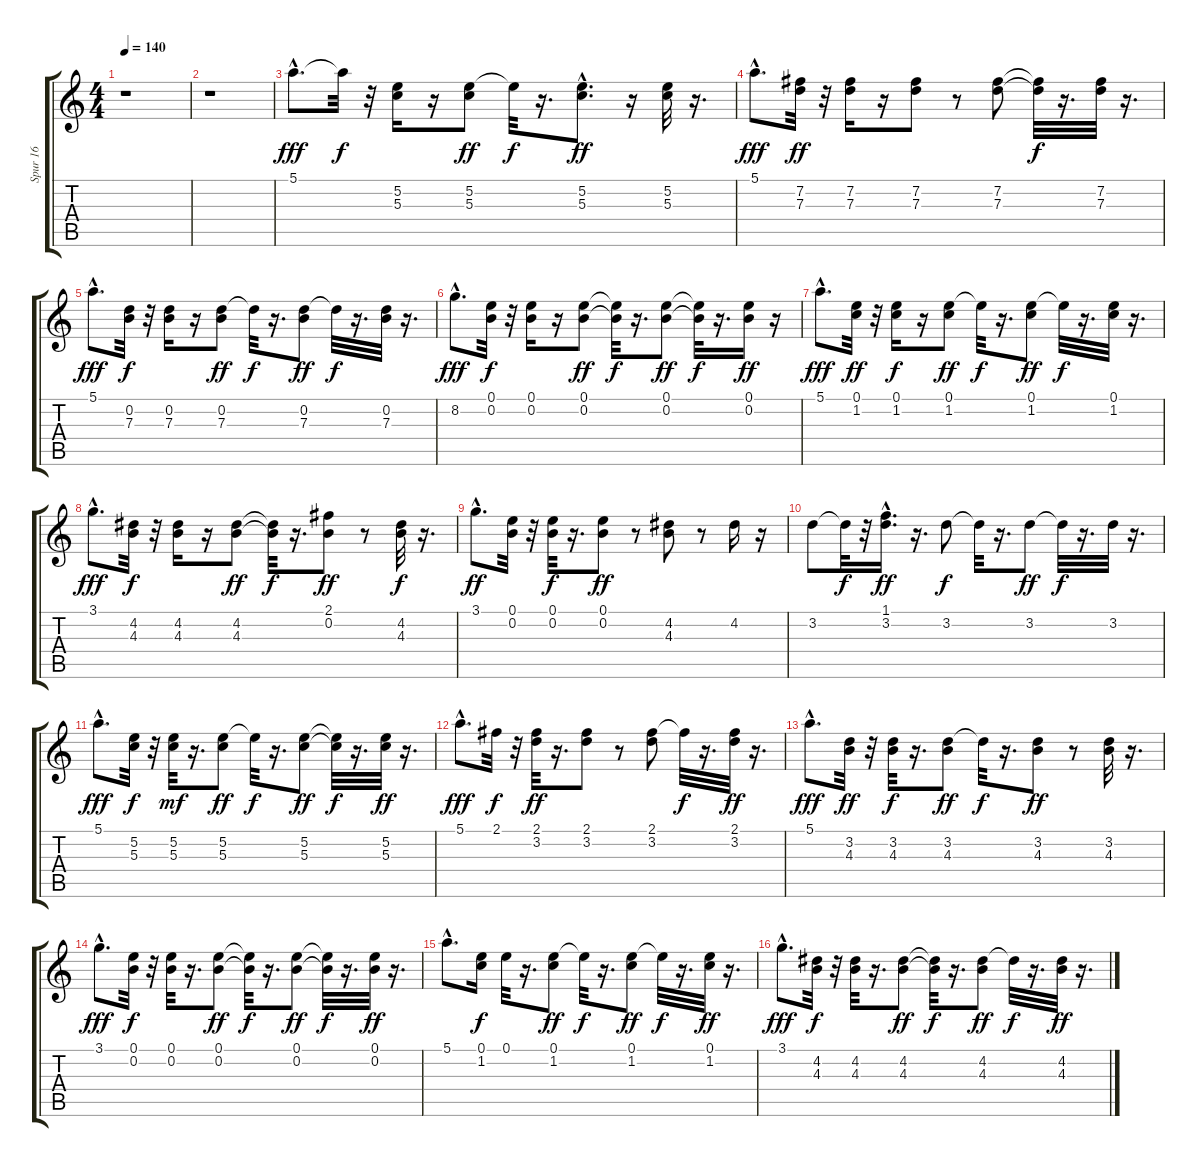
\track ("Spur 16" "Spur 16") {instrument acousticguitarsteel}
\staff {score tabs}
\tuning (E4 B3 G3 D3 A2 E2) {hide}
\ts (4 4)
\tempo 140
\clef g2
\ks c
r.1{dy ff} |
r.1 |
5.1{hac}.8{d dy fff} 5.1{t}.32{dy f} r.32 (5.2 5.3).16 r.16 (5.2 5.3).8{dy ff} 5.2{t}.32{dy f} r.16{d} (5.2{hac} 5.3).8{d dy ff} r.16 (5.2 5.3).32 r.16{d} |
5.1{hac}.8{d dy fff} (7.2 7.3).32{dy ff} r.32 (7.2 7.3).16 r.16 (7.2 7.3).8 r.8 (7.2 7.3).8 (7.2{t} 7.3{t}).32{dy f} r.16{d} (7.2 7.3).32 r.16{d} |
5.1{hac}.8{d dy fff} (0.2 7.3).32{dy f} r.32 (0.2 7.3).16 r.16 (0.2 7.3).8{dy ff} 7.3{t}.32{dy f} r.16{d} (0.2 7.3).8{dy ff} 7.3{t}.32{dy f} r.16{d} (0.2 7.3).32 r.16{d} |
8.2{hac}.8{d dy fff} (0.1 0.2).32{dy f} r.32 (0.1 0.2).16 r.16 (0.1 0.2).8{dy ff} (0.1{t} 0.2{t}).32{dy f} r.16{d} (0.1 0.2).8{dy ff} (0.1{t} 0.2{t}).32{dy f} r.16{d} (0.1 0.2).16{dy ff} r.16 |
5.1{hac}.8{d dy fff} (0.1 1.2).32{dy ff} r.32 (0.1 1.2).16{dy f} r.16 (0.1 1.2).8{dy ff} 0.1{t}.32{dy f} r.16{d} (0.1 1.2).8{dy ff} 0.1{t}.32{dy f} r.16{d} (0.1 1.2).32 r.16{d} |
3.1{hac}.8{d dy fff} (4.2 4.3).32{dy f} r.32 (4.2 4.3).16 r.16 (4.2 4.3).8{dy ff} (4.2{t} 4.3{t}).32{dy f} r.16{d} (2.1 0.2).8{dy ff} r.8 (4.2 4.3).32{dy f} r.16{d} |
3.1{hac}.8{d dy ff} (0.1 0.2).32 r.32 (0.1 0.2).32{dy f} r.16{d} (0.1 0.2).8{dy ff} r.8 (4.2 4.3).8 r.8 4.2.16 r.16 |
3.2.8 3.2{t}.32{dy f} r.32 (1.1{hac} 3.2{hac}).16{d dy ff} r.16{d} 3.2.8{dy f} 3.2{t}.32 r.16{d} 3.2.8{dy ff} 3.2{t}.32{dy f} r.16{d} 3.2.32 r.16{d} |
5.1{hac}.8{d dy fff} (5.2 5.3).32{dy f} r.32 (5.2 5.3).32{dy mf} r.16{d} (5.2 5.3).8{dy ff} 5.2{t}.32{dy f} r.16{d} (5.2 5.3).8{dy ff} (5.2{t} 5.3{t}).32{dy f} r.16{d} (5.2 5.3).32{dy ff} r.16{d} |
5.1{hac}.8{d dy fff} 2.1.32{dy f} r.32 (2.1 3.2).32{dy ff} r.16{d} (2.1 3.2).8 r.8 (2.1 3.2).8 2.1{t}.32{dy f} r.16{d} (2.1 3.2).32{dy ff} r.16{d} |
5.1{hac}.8{d dy fff} (3.2 4.3).32{dy ff} r.32 (3.2 4.3).32{dy f} r.16{d} (3.2 4.3).8{dy ff} 3.2{t}.32{dy f} r.16{d} (3.2 4.3).8{dy ff} r.8 (3.2 4.3).32 r.16{d} |
3.1{hac}.8{d dy fff} (0.1 0.2).32{dy f} r.32 (0.1 0.2).32 r.16{d} (0.1 0.2).8{dy ff} (0.1{t} 0.2{t}).32{dy f} r.16{d} (0.1 0.2).8{dy ff} (0.1{t} 0.2{t}).32{dy f} r.16{d} (0.1 0.2).32{dy ff} r.16{d} |
5.1{hac}.8{d} (0.1 1.2).16{dy f} 0.1.32 r.16{d} (0.1 1.2).8{dy ff} 0.1{t}.32{dy f} r.16{d} (0.1 1.2).8{dy ff} 0.1{t}.32{dy f} r.16{d} (0.1 1.2).32{dy ff} r.16{d} |
3.1{hac}.8{d dy fff} (4.2 4.3).32{dy f} r.32 (4.2 4.3).32 r.16{d} (4.2 4.3).8{dy ff} (4.2{t} 4.3{t}).32{dy f} r.16{d} (4.2 4.3).8{dy ff} 4.2{t}.32{dy f} r.16{d} (4.2 4.3).32{dy ff} r.16{d}
